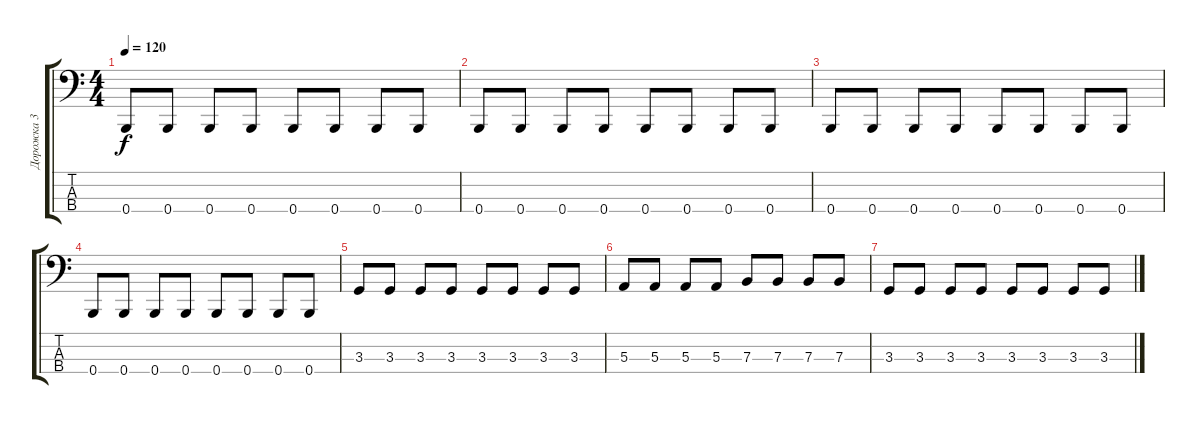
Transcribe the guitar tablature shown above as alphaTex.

\track ("Дорожка 3" "Дорожка 3") {instrument electricbassfinger}
\staff {score tabs}
\tuning (D2 A1 E1 B0) {hide}
\ts (4 4)
\tempo 120
\clef f4
\ks c
0.4.8{dy f} 0.4.8 0.4.8 0.4.8 0.4.8 0.4.8 0.4.8 0.4.8 |
0.4.8 0.4.8 0.4.8 0.4.8 0.4.8 0.4.8 0.4.8 0.4.8 |
0.4.8 0.4.8 0.4.8 0.4.8 0.4.8 0.4.8 0.4.8 0.4.8 |
0.4.8 0.4.8 0.4.8 0.4.8 0.4.8 0.4.8 0.4.8 0.4.8 |
3.3.8 3.3.8 3.3.8 3.3.8 3.3.8 3.3.8 3.3.8 3.3.8 |
5.3.8 5.3.8 5.3.8 5.3.8 7.3.8 7.3.8 7.3.8 7.3.8 |
3.3.8 3.3.8 3.3.8 3.3.8 3.3.8 3.3.8 3.3.8 3.3.8
